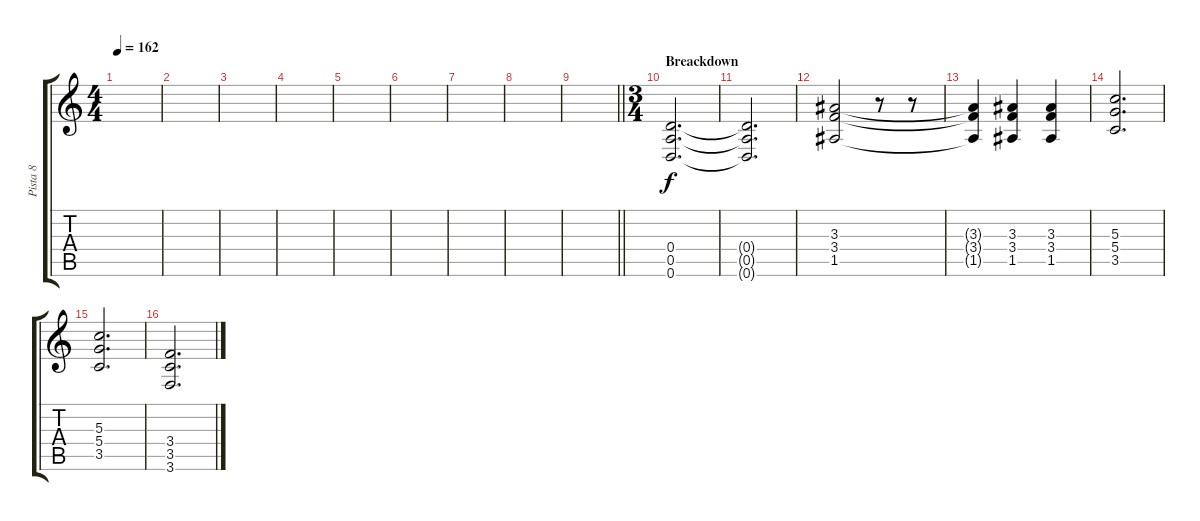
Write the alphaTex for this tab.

\track ("Pista 8" "Pista 8") {instrument distortionguitar}
\staff {score tabs}
\tuning (E4 B3 G3 D3 A2 D2) {hide}
\ts (4 4)
\tempo 162
\clef g2
\ks c
|
|
|
|
|
|
|
|
\barLineRight lightlight
|
\ts (3 4)
\section ("" "Breackdown")
(0.4 0.5 0.6).2{d} |
(0.4{t} 0.5{t} 0.6{t}).2{d} |
(3.3 3.4 1.5).2 r.8 r.8 |
(3.3{t} 3.4{t} 1.5{t}).4 (3.3 3.4 1.5).4 (3.3 3.4 1.5).4 |
(5.3 5.4 3.5).2{d} |
(5.3 5.4 3.5).2{d} |
(3.4 3.5 3.6).2{d}
